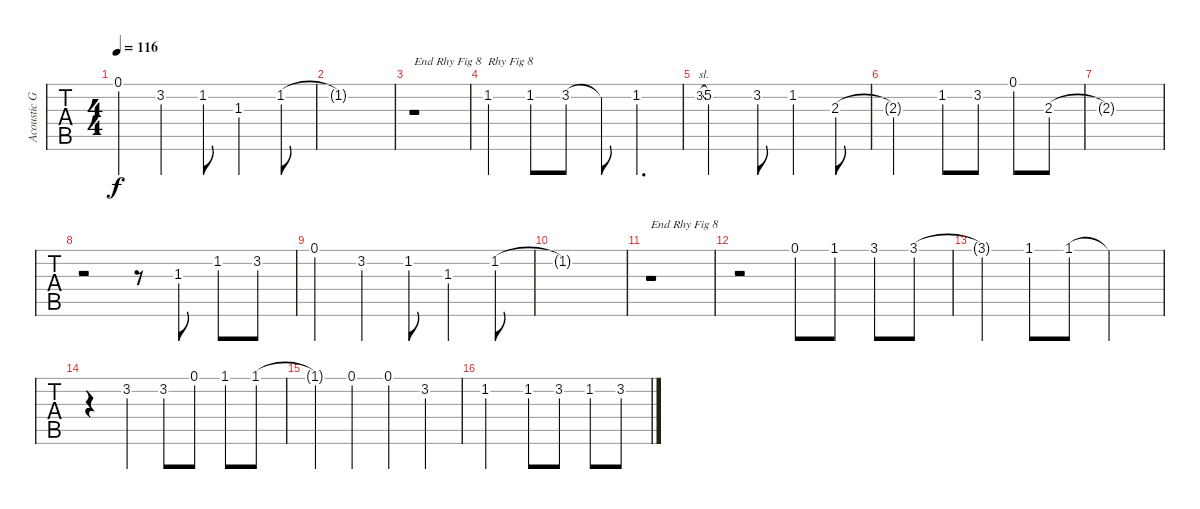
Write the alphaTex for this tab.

\track ("Acoustic Guitar (Tr. 6B)" "Acoustic G") {instrument acousticguitarsteel}
\staff {tabs}
\tuning (E4 B3 G3 D3 A2 E2) {hide}
\ts (4 4)
\tempo 116
\clef g2
\ks c
0.1.4{dy f} 3.2.4 1.2.8 1.3.4 1.2.8 |
1.2{t}.1 |
r.1{txt "End Rhy Fig 8"} |
1.2.4{txt "Rhy Fig 8"} 1.2.8 3.2.8 3.2{t}.8 1.2.4{d} |
3.2{sl}.8{gr onbeat} 5.2.2 3.2.8 1.2.4 2.3.8 |
2.3{t}.2 1.2.8 3.2.8 0.1.8 2.3.8 |
2.3{t}.1 |
r.2 r.8 1.3.8 1.2.8 3.2.8 |
0.1.4 3.2.4 1.2.8 1.3.4 1.2.8 |
1.2{t}.1 |
r.1{txt "End Rhy Fig 8"} |
r.2 0.1.8 1.1.8 3.1.8 3.1.8 |
3.1{t}.4 1.1.8 1.1.8 1.1{t}.2 |
r.4 3.2.4 3.2.8 0.1.8 1.1.8 1.1.8 |
1.1{t}.4 0.1.4 0.1.4 3.2.4 |
1.2.2 1.2.8 3.2.8 1.2.8 3.2.8
